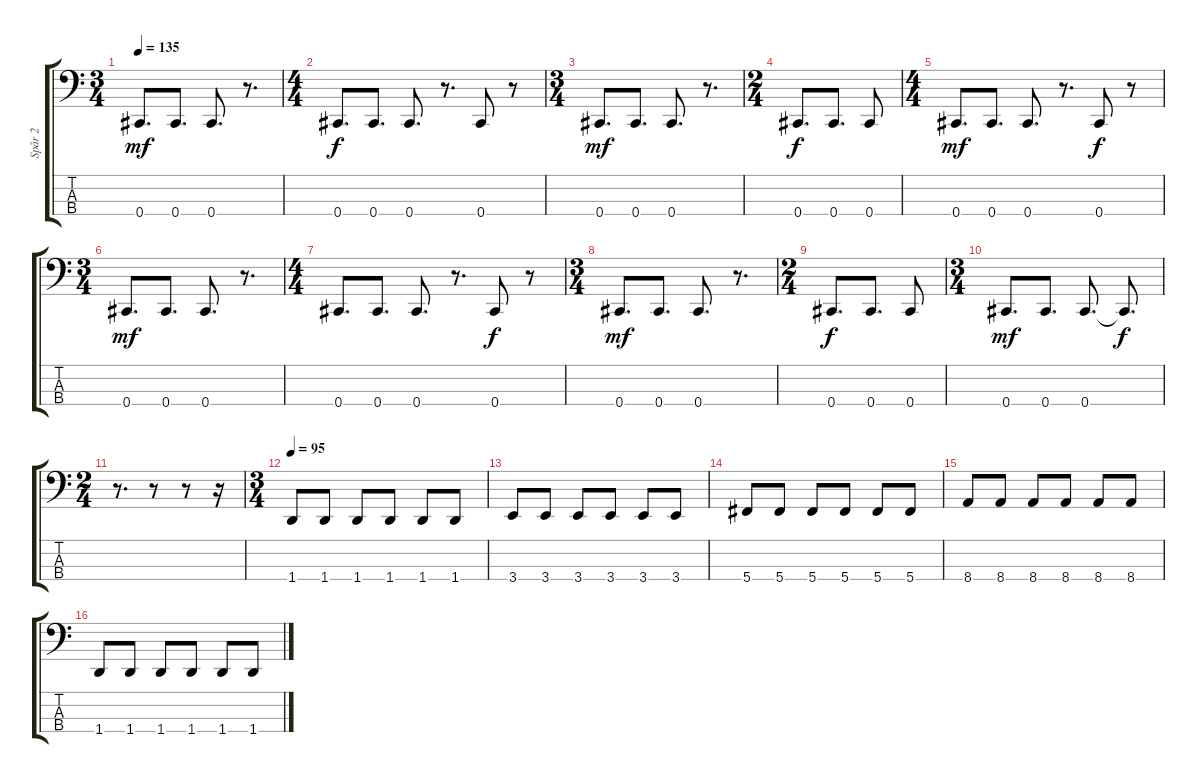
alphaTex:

\track ("Spår 2" "Spår 2") {instrument electricbasspick}
\staff {score tabs}
\tuning (Gb2 Db2 Ab1 Db1) {hide}
\ts (3 4)
\tempo 135
\clef f4
\ks c
0.4.8{d dy mf} 0.4.8{d} 0.4.8{d} r.8{d} |
\ts (4 4)
0.4.8{d dy f} 0.4.8{d} 0.4.8{d} r.8{d} 0.4.8 r.8 |
\ts (3 4)
0.4.8{d dy mf} 0.4.8{d} 0.4.8{d} r.8{d} |
\ts (2 4)
0.4.8{d dy f} 0.4.8{d} 0.4.8 |
\ts (4 4)
0.4.8{d dy mf} 0.4.8{d} 0.4.8{d} r.8{d} 0.4.8{dy f} r.8 |
\ts (3 4)
0.4.8{d dy mf} 0.4.8{d} 0.4.8{d} r.8{d} |
\ts (4 4)
0.4.8{d} 0.4.8{d} 0.4.8{d} r.8{d} 0.4.8{dy f} r.8 |
\ts (3 4)
0.4.8{d dy mf} 0.4.8{d} 0.4.8{d} r.8{d} |
\ts (2 4)
0.4.8{d dy f} 0.4.8{d} 0.4.8 |
\ts (3 4)
0.4.8{d dy mf} 0.4.8{d} 0.4.8{d} 0.4{t}.8{d dy f} |
\ts (2 4)
r.8{d} r.8 r.8 r.16 |
\ts (3 4)
\tempo 95
1.4.8 1.4.8 1.4.8 1.4.8 1.4.8 1.4.8 |
3.4.8 3.4.8 3.4.8 3.4.8 3.4.8 3.4.8 |
5.4.8 5.4.8 5.4.8 5.4.8 5.4.8 5.4.8 |
8.4.8 8.4.8 8.4.8 8.4.8 8.4.8 8.4.8 |
1.4.8 1.4.8 1.4.8 1.4.8 1.4.8 1.4.8
